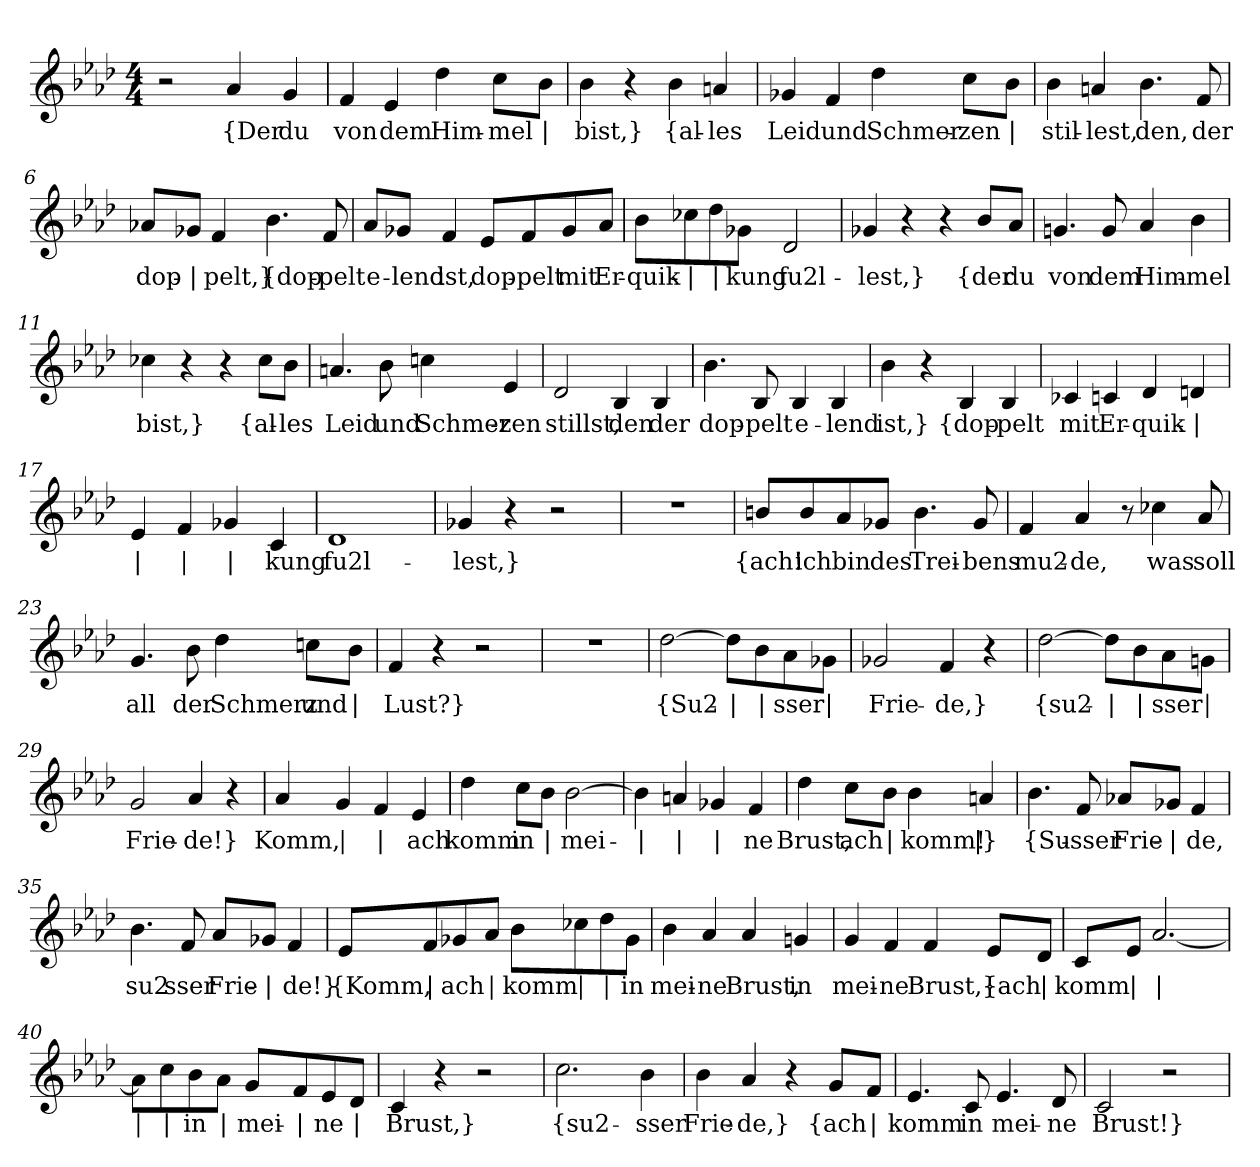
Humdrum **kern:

**kern	**text
*part1	*part1
*staff1	*staff1
*clefG2	*
*k[b-e-a-d-]	*
*M4/4	*
=1	=1
2r	.
!	!LO:LY:b
4a-/	{Der
!	!LO:LY:b
4g/	du
=2	=2
!	!LO:LY:b
4f/	von
!	!LO:LY:b
4e-/	dem
!	!LO:LY:b
4dd-\	Him-
!	!LO:LY:b
8cc\L	-mel
!	!LO:LY:b
8b-\J	|
=3	=3
!	!LO:LY:b
4b-\	bist,}
4r	.
!	!LO:LY:b
4b-\	{al-
!	!LO:LY:b
4an/	-les
=4	=4
!	!LO:LY:b
4g-X/	Leid
!	!LO:LY:b
4f/	und
!	!LO:LY:b
4dd-\	Schmer-
!	!LO:LY:b
8cc\L	-zen
!	!LO:LY:b
8b-\J	|
=5	=5
!	!LO:LY:b
4b-\	stil-
!	!LO:LY:b
4an/	-lest,
!	!LO:LY:b
4.b-\	den,
!	!LO:LY:b
8f/	der
!!LO:LB:g=z
=6	=6
!	!LO:LY:b
8a-X/L	dop-
!	!LO:LY:b
8g-X/J	|
!	!LO:LY:b
4f/	-pelt,}
!	!LO:LY:b
4.b-\	{dop-
!	!LO:LY:b
8f/	-pelt
=7	=7
!	!LO:LY:b
8a-/L	e-
!	!LO:LY:b
8g-X/J	-lend
!	!LO:LY:b
4f/	ist,
!	!LO:LY:b
8e-/L	dop-
!	!LO:LY:b
8f/	-pelt
!	!LO:LY:b
8g-/	mit
!	!LO:LY:b
8a-/J	Er-
=8	=8
!	!LO:LY:b
8b-\L	-quik-
!	!LO:LY:b
8cc-X\	|
!	!LO:LY:b
8dd-\	|
!	!LO:LY:b
8g-X\J	-kung
!	!LO:LY:b
2d-/	fu2l-
=9	=9
!	!LO:LY:b
4g-X/	-lest,}
4r	.
4r	.
!	!LO:LY:b
8b-/L	{der
!	!LO:LY:b
8a-/J	du
!!LO:LB:g=z
=10	=10
!	!LO:LY:b
4.gn/	von
!	!LO:LY:b
8g/	dem
!	!LO:LY:b
4a-/	Him-
!	!LO:LY:b
4b-\	-mel
=11	=11
!	!LO:LY:b
4cc-X\	bist,}
4r	.
4r	.
!	!LO:LY:b
8cc-\L	{al-
!	!LO:LY:b
8b-\J	-les
=12	=12
!	!LO:LY:b
4.an/	Leid
!	!LO:LY:b
8b-\	und
!	!LO:LY:b
4ccn\	Schmer-
!	!LO:LY:b
4e-/	-zen
=13	=13
!	!LO:LY:b
2d-/	stillst,
!	!LO:LY:b
4B-/	den
!	!LO:LY:b
4B-/	der
=14	=14
!	!LO:LY:b
4.b-\	dop-
!	!LO:LY:b
8B-/	-pelt
!	!LO:LY:b
4B-/	e-
!	!LO:LY:b
4B-/	-lend
!!LO:LB:g=z
=15	=15
!	!LO:LY:b
4b-\	ist,}
4r	.
!	!LO:LY:b
4B-/	{dop-
!	!LO:LY:b
4B-/	-pelt
=16	=16
!	!LO:LY:b
4c-X/	mit
!	!LO:LY:b
4cn/	Er-
!	!LO:LY:b
4d-/	-quik-
!	!LO:LY:b
4dn/	|
=17	=17
!	!LO:LY:b
4e-/	|
!	!LO:LY:b
4f/	|
!	!LO:LY:b
4g-X/	|
!	!LO:LY:b
4c/	-kung
=18	=18
!	!LO:LY:b
1d-	fu2l-
=19	=19
!	!LO:LY:b
4g-X/	-lest,}
4r	.
2r	.
=20	=20
1r	.
!!LO:LB:g=z
=21	=21
!	!LO:LY:b
8bn/L	{ach!
!	!LO:LY:b
8b/	ich
!	!LO:LY:b
8a-/	bin
!	!LO:LY:b
8g-X/J	des
!	!LO:LY:b
4.b\	Trei-
!	!LO:LY:b
8g-/	-bens
=22	=22
!	!LO:LY:b
4f/	mu2-
!	!LO:LY:b
4a-/	-de,
8r	.
!	!LO:LY:b
4cc-X\	was
!	!LO:LY:b
8a-/	soll
=23	=23
!	!LO:LY:b
4.g/	all
!	!LO:LY:b
8b-\	der
!	!LO:LY:b
4dd-\	Schmerz
!	!LO:LY:b
8ccn\L	und
!	!LO:LY:b
8b-\J	|
=24	=24
!	!LO:LY:b
4f/	Lust?}
4r	.
2r	.
=25	=25
1r	.
!!LO:LB:g=z
=26	=26
!	!LO:LY:b
[2dd-\	{Su2-
!	!LO:LY:b
8dd-\L]	|
!	!LO:LY:b
8b-\	|
!	!LO:LY:b
8a-\	-sser
!	!LO:LY:b
8g-X\J	|
=27	=27
!	!LO:LY:b
2g-X/	Frie-
!	!LO:LY:b
4f/	-de,}
4r	.
=28	=28
!	!LO:LY:b
[2dd-\	{su2-
!	!LO:LY:b
8dd-\L]	|
!	!LO:LY:b
8b-\	|
!	!LO:LY:b
8a-\	-sser
!	!LO:LY:b
8gn\J	|
=29	=29
!	!LO:LY:b
2g/	Frie-
!	!LO:LY:b
4a-/	-de!}
4r	.
=30	=30
!	!LO:LY:b
4a-/	Komm,
!	!LO:LY:b
4g/	|
!	!LO:LY:b
4f/	|
!	!LO:LY:b
4e-/	ach
=31	=31
!	!LO:LY:b
4dd-\	komm
!	!LO:LY:b
8cc\L	in
!	!LO:LY:b
8b-\J	|
!	!LO:LY:b
[2b-\	mei-
!!LO:LB:g=z
=32	=32
!	!LO:LY:b
4b-\]	|
!	!LO:LY:b
4an/	|
!	!LO:LY:b
4g-X/	|
!	!LO:LY:b
4f/	-ne
=33	=33
!	!LO:LY:b
4dd-\	Brust,
!	!LO:LY:b
8cc\L	ach
!	!LO:LY:b
8b-\J	|
!	!LO:LY:b
4b-\	komm!
!	!LO:LY:b
4an/	|}
=34	=34
!	!LO:LY:b
4.b-\	{Su-
!	!LO:LY:b
8f/	-sser
!	!LO:LY:b
8a-X/L	Frie-
!	!LO:LY:b
8g-X/J	|
!	!LO:LY:b
4f/	-de,
=35	=35
!	!LO:LY:b
4.b-\	su2
!	!LO:LY:b
8f/	-sser
!	!LO:LY:b
8a-/L	Frie-
!	!LO:LY:b
8g-X/J	|
!	!LO:LY:b
4f/	-de!}
!!LO:LB:g=z
=36	=36
!	!LO:LY:b
8e-/L	{Komm,
!	!LO:LY:b
8f/	|
!	!LO:LY:b
8g-X/	ach
!	!LO:LY:b
8a-/J	|
!	!LO:LY:b
8b-\L	komm
!	!LO:LY:b
8cc-X\	|
!	!LO:LY:b
8dd-\	|
!	!LO:LY:b
8g-\J	in
=37	=37
!	!LO:LY:b
4b-\	mei-
!	!LO:LY:b
4a-/	-ne
!	!LO:LY:b
4a-/	Brust,
!	!LO:LY:b
4gn/	in
=38	=38
!	!LO:LY:b
4g/	mei-
!	!LO:LY:b
4f/	-ne
!	!LO:LY:b
4f/	Brust,}
!	!LO:LY:b
8e-/L	{ach
!	!LO:LY:b
8d-/J	|
=39	=39
!	!LO:LY:b
8c/L	komm
!	!LO:LY:b
8e-/J	|
!	!LO:LY:b
[2.a-/	|
!!LO:LB:g=z
=40	=40
!	!LO:LY:b
8a-\L]	|
!	!LO:LY:b
8cc\	|
!	!LO:LY:b
8b-\	in
!	!LO:LY:b
8a-\J	|
!	!LO:LY:b
8g/L	mei-
!	!LO:LY:b
8f/	|
!	!LO:LY:b
8e-/	-ne
!	!LO:LY:b
8d-/J	|
=41	=41
!	!LO:LY:b
4c/	Brust,}
4r	.
2r	.
=42	=42
!	!LO:LY:b
2.cc\	{su2-
!	!LO:LY:b
4b-\	-sser
=43	=43
!	!LO:LY:b
4b-\	Frie-
!	!LO:LY:b
4a-/	-de,}
4r	.
!	!LO:LY:b
8g/L	{ach
!	!LO:LY:b
8f/J	|
=44	=44
!	!LO:LY:b
4.e-/	komm
!	!LO:LY:b
8c/	in
!	!LO:LY:b
4.e-/	mei-
!	!LO:LY:b
8d-/	-ne
=45	=45
!	!LO:LY:b
2c/	Brust!}
2r	.
=	=
*-	*-
